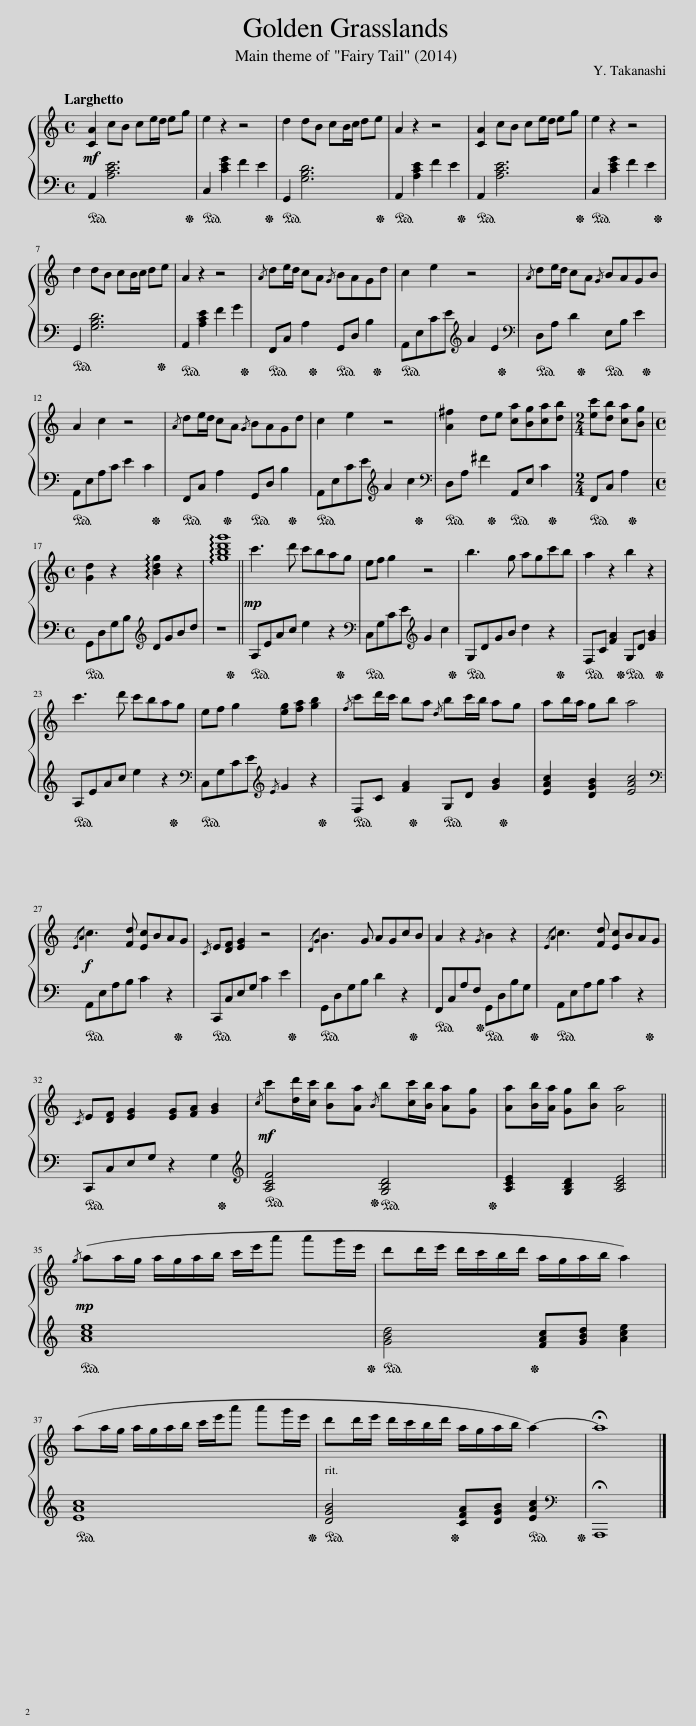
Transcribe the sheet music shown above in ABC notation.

X:1
%%score { 1 | 2 }
L:1/8
Q:1/4=63
M:4/4
I:linebreak $
K:C
V:1 treble
V:2 bass
V:1
!mf! [CA]2 cB ce/d/ eg | e2 z2 z4 | d2 dB cB/c/ de | A2 z2 z4 | [CA]2 cB ce/d/ eg | %5
 e2 z2 z4 |$ d2 dB cB/c/ de | A2 z2 z4 |{/A} de/d/ cA{/G} BAGd | c2 e2 z4 | %10
{/A} de/d/ cA{/G} BAGB |$ A2 c2 z4 |{/A} de/d/ cA{/G} BAGd | c2 e2 z4 | [A^f]2 de [ca][Bg][ca][db] | %15
[M:2/4] [ec'][db] [ca][Bg] |$[M:4/4] [Gd]2 z2 !arpeggio![Bdg]2 z2 | !arpeggio![gbd'g']8 ||!mp! c'3 d' c'bag | ef g2 z4 | %20
 b3 g agc'b | a2 z2 b2 z2 |$ c'3 d' c'bag | ef g2 [eg][fa] [gb]2 |{/f} c'd'/c'/ ba{/d} bc'/b/ ag | %25
 ab/a/ gb a4 |$!f!{/EA} c3 [Fd] [Ec]BAG |{/C} E[DF] [EG]2 z4 |{/DG} B3 G AGcB | A2 z2{/G} B2 z2 | %30
{/EA} c3 [Fd] [Ec]BAG |${/C} E[DF] [EG]2 [EG][FA] [GB]2 |!mf!{/c} c'[dd']/[cc']/ [Bb][Aa]{/B} b[cc']/[Bb]/ [Aa][Gg] | [Aa][Bb]/[Aa]/ [Gg][Bb] [Aa]4 ||$!mp!{/g} (aa/g/ a/g/a/b/ c'/e'/a' a'g'/e'/ | %35
 d'd'/e'/ d'/c'/b/d'/ a/g/a/b/ a2) |$ (aa/g/ a/g/a/b/ c'/e'/a' a'g'/e'/ |[Q:1/4=60] d'd'/e'/[Q:1/4=50] d'/c'/b/d'/[Q:1/4=31] a/[Q:1/4=30]g/[Q:1/4=28]a/[Q:1/4=26]b/[Q:1/4=25] a2-)[Q:1/4=22] | !fermata!a8 |] %39
V:2
!ped! A,,2 [A,CE]6!ped-up! |!ped! C,2 [CEG]2 F2 E2!ped-up! |!ped! G,,2 [G,B,D]6!ped-up! |!ped! A,,2 [A,CE]2 F2 E2!ped-up! |!ped! A,,2 [A,CE]6!ped-up! | %5
!ped! C,2 [CEG]2 F2 E2!ped-up! |$!ped! G,,2 [G,B,D]6!ped-up! |!ped! A,,2 [A,CE]2 F2 G2!ped-up! |!ped! F,,C, A,2!ped-up!!ped! G,,D, B,2!ped-up! |!ped! A,,E,CE[K:treble] A2 E2!ped-up! | %10
[K:bass]!ped! D,A, D2!ped-up!!ped! E,B, E2!ped-up! |$!ped! A,,E,A,C E2 C2!ped-up! |!ped! F,,C, A,2!ped-up!!ped! G,,D, B,2!ped-up! |!ped! A,,E,CE[K:treble] A2 c2!ped-up! |[K:bass]!ped! D,A, ^F2!ped-up!!ped! A,,E, C2!ped-up! | %15
[M:2/4]!ped! F,,C, A,2!ped-up! |$[M:4/4]!ped! G,,D,G,B,[K:treble] DGBd | z8!ped-up! ||!ped! A,EAc e2 z2!ped-up! |[K:bass]!ped! C,G,CE[K:treble] G2 c2!ped-up! | %20
!ped! G,DGB d2 z2!ped-up! |!ped! F,C [FA]2!ped-up!!ped! G,D [GB]2!ped-up! |$!ped! A,EAc e2 z2!ped-up! |[K:bass]!ped! C,G,CE[K:treble]{/E} G2 z2!ped-up! |!ped! F,C [FA]2!ped-up!!ped! G,D [GB]2!ped-up! | %25
 [EAc]2 [DGB]2 [EAc]4 |$[K:bass]!ped! A,,E,A,B, C2 z2!ped-up! |!ped! C,,C,E,G, C2 E2!ped-up! |!ped! G,,D,G,B, D2 z2!ped-up! |!ped! F,,C,A,F,!ped-up!!ped! G,,D,B,G,!ped-up! | %30
!ped! A,,E,A,B, C2 z2!ped-up! |$!ped! C,,C,E,G, z2 G,2!ped-up! |[K:treble]!ped! [A,CF]4!ped! [G,B,D]4!ped-up! | [A,CE]2 [G,B,D]2 [A,CE]4 ||$!ped! [Ace]8!ped-up! | %35
!ped! [GBd]4 [FAc][GBd] [Ace]2!ped-up! |$!ped! [EAc]8!ped-up! |!ped! [DGB]4 [CFA]!ped-up![DGB]!ped! [EAc]2[K:bass]!ped-up! | !fermata!A,,,8 |] %39
